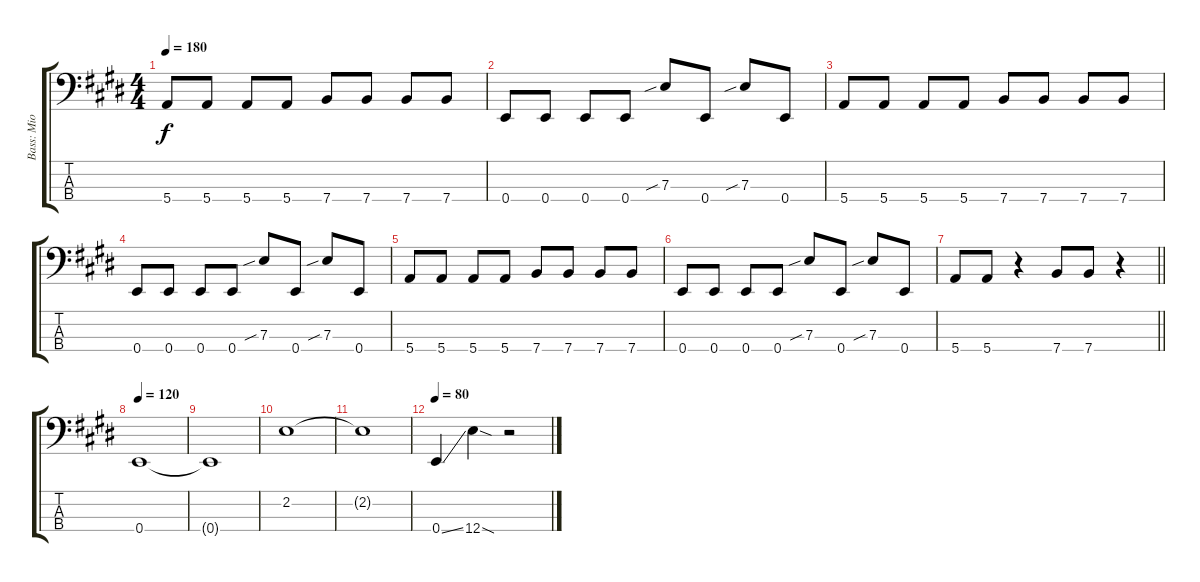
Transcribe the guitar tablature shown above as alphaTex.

\track ("Bass: Mio Akiyama" "Bass: Mio ") {instrument electricbassfinger}
\staff {score tabs}
\tuning (G2 D2 A1 E1) {hide}
\ts (4 4)
\tempo 180
\clef f4
\ks e
5.4.8{dy f} 5.4.8 5.4.8 5.4.8 7.4.8 7.4.8 7.4.8 7.4.8 |
0.4.8 0.4.8 0.4.8 0.4.8 7.3{sib}.8 0.4.8 7.3{sib}.8 0.4.8 |
5.4.8 5.4.8 5.4.8 5.4.8 7.4.8 7.4.8 7.4.8 7.4.8 |
0.4.8 0.4.8 0.4.8 0.4.8 7.3{sib}.8 0.4.8 7.3{sib}.8 0.4.8 |
5.4.8 5.4.8 5.4.8 5.4.8 7.4.8 7.4.8 7.4.8 7.4.8 |
0.4.8 0.4.8 0.4.8 0.4.8 7.3{sib}.8 0.4.8 7.3{sib}.8 0.4.8 |
\barLineRight lightlight
5.4.8 5.4.8 r.4 7.4.8 7.4.8 r.4 |
\tempo 120
0.4.1 |
0.4{t}.1 |
2.2.1 |
2.2{t}.1 |
\tempo 80
0.4{ss}.4 12.4{sod}.4 r.2
